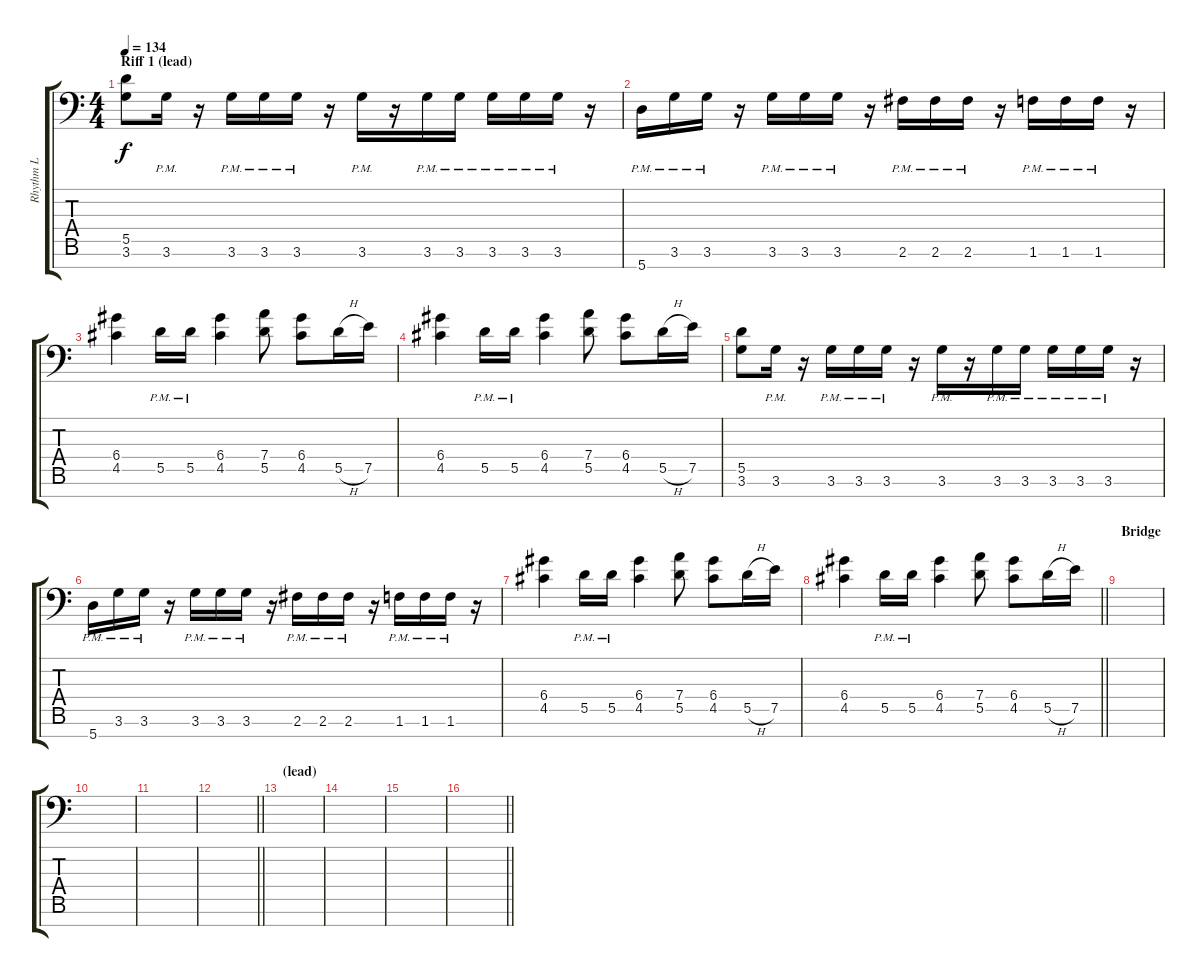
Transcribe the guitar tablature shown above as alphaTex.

\track ("Rhythm L" "Rhythm L") {instrument distortionguitar}
\staff {score tabs}
\tuning (E4 B3 G3 D3 A2 E2 A1) {hide}
\ts (4 4)
\section ("" "Riff 1 (lead)")
\tempo 134
\clef f4
\ks c
(5.5 3.6).8{dy f} 3.6{pm}.16 r.16 3.6{pm}.16 3.6{pm}.16 3.6{pm}.16 r.16 3.6{pm}.16 r.16 3.6{pm}.16 3.6{pm}.16 3.6{pm}.16 3.6{pm}.16 3.6{pm}.16 r.16 |
5.7{pm}.16 3.6{pm}.16 3.6{pm}.16 r.16 3.6{pm}.16 3.6{pm}.16 3.6{pm}.16 r.16 2.6{pm}.16 2.6{pm}.16 2.6{pm}.16 r.16 1.6{pm}.16 1.6{pm}.16 1.6{pm}.16 r.16 |
(6.4 4.5).4 5.5{pm}.16 5.5{pm}.16 (6.4 4.5).4 (7.4 5.5).8 (6.4 4.5).8 5.5{h}.16 7.5.16 |
(6.4 4.5).4 5.5{pm}.16 5.5{pm}.16 (6.4 4.5).4 (7.4 5.5).8 (6.4 4.5).8 5.5{h}.16 7.5.16 |
(5.5 3.6).8 3.6{pm}.16 r.16 3.6{pm}.16 3.6{pm}.16 3.6{pm}.16 r.16 3.6{pm}.16 r.16 3.6{pm}.16 3.6{pm}.16 3.6{pm}.16 3.6{pm}.16 3.6{pm}.16 r.16 |
5.7{pm}.16 3.6{pm}.16 3.6{pm}.16 r.16 3.6{pm}.16 3.6{pm}.16 3.6{pm}.16 r.16 2.6{pm}.16 2.6{pm}.16 2.6{pm}.16 r.16 1.6{pm}.16 1.6{pm}.16 1.6{pm}.16 r.16 |
(6.4 4.5).4 5.5{pm}.16 5.5{pm}.16 (6.4 4.5).4 (7.4 5.5).8 (6.4 4.5).8 5.5{h}.16 7.5.16 |
\barLineRight lightlight
(6.4 4.5).4 5.5{pm}.16 5.5{pm}.16 (6.4 4.5).4 (7.4 5.5).8 (6.4 4.5).8 5.5{h}.16 7.5.16 |
\section ("" "Bridge")
|
|
|
\barLineRight lightlight
|
\section ("" "(lead)")
|
|
|
\barLineRight lightlight
